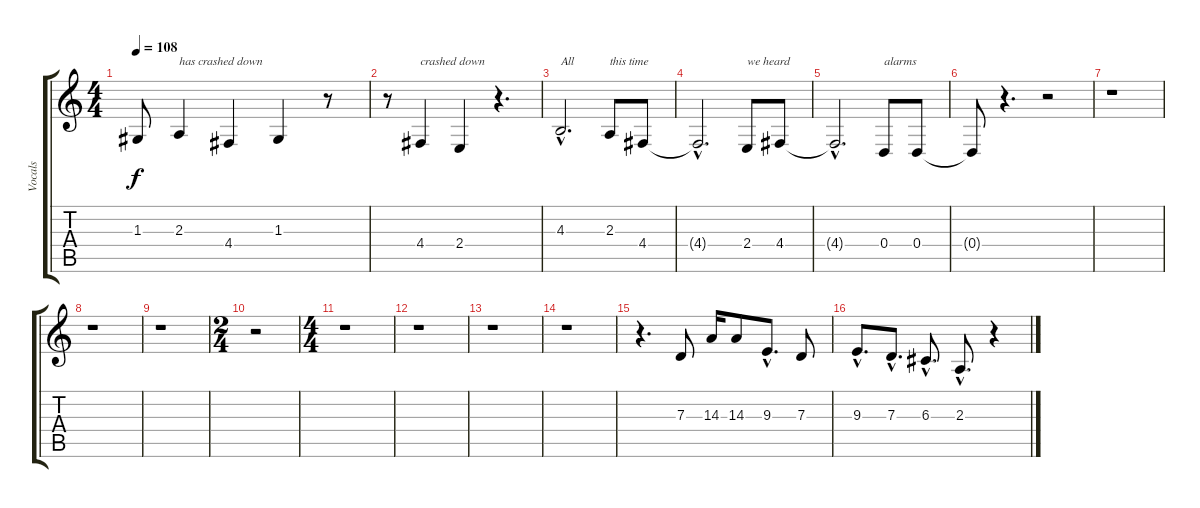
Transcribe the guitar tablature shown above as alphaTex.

\track ("Vocals" "Vocals") {instrument altosax}
\staff {score tabs}
\tuning (E4 B3 G3 D3 A2 E2) {hide}
\ts (4 4)
\tempo 108
\clef g2
\ks c
1.3{t}.8{dy f} 2.3.4{txt "has crashed down"} 4.4.4 1.3.4 r.8 |
r.8 4.4.4{txt "crashed down"} 2.4.4 r.4{d} |
4.3{hac}.2{d txt "All"} 2.3.8{txt "this time"} 4.4.8 |
4.4{hac t}.2{d} 2.4.8{txt "we heard"} 4.4.8 |
4.4{hac t}.2{d} 0.4.8{txt "alarms"} 0.4.8 |
0.4{t}.8 r.4{d} r.2 |
r.1 |
r.1 |
r.1 |
\ts (2 4)
r.2 |
\ts (4 4)
r.1 |
r.1 |
r.1 |
r.1 |
r.4{d} 7.3.8 14.3.16 14.3.8 9.3{hac}.8{d} 7.3.8 |
9.3{hac}.8{d} 7.3{hac}.8{d} 6.3{hac}.8{d} 2.3{hac}.8{d} r.4
